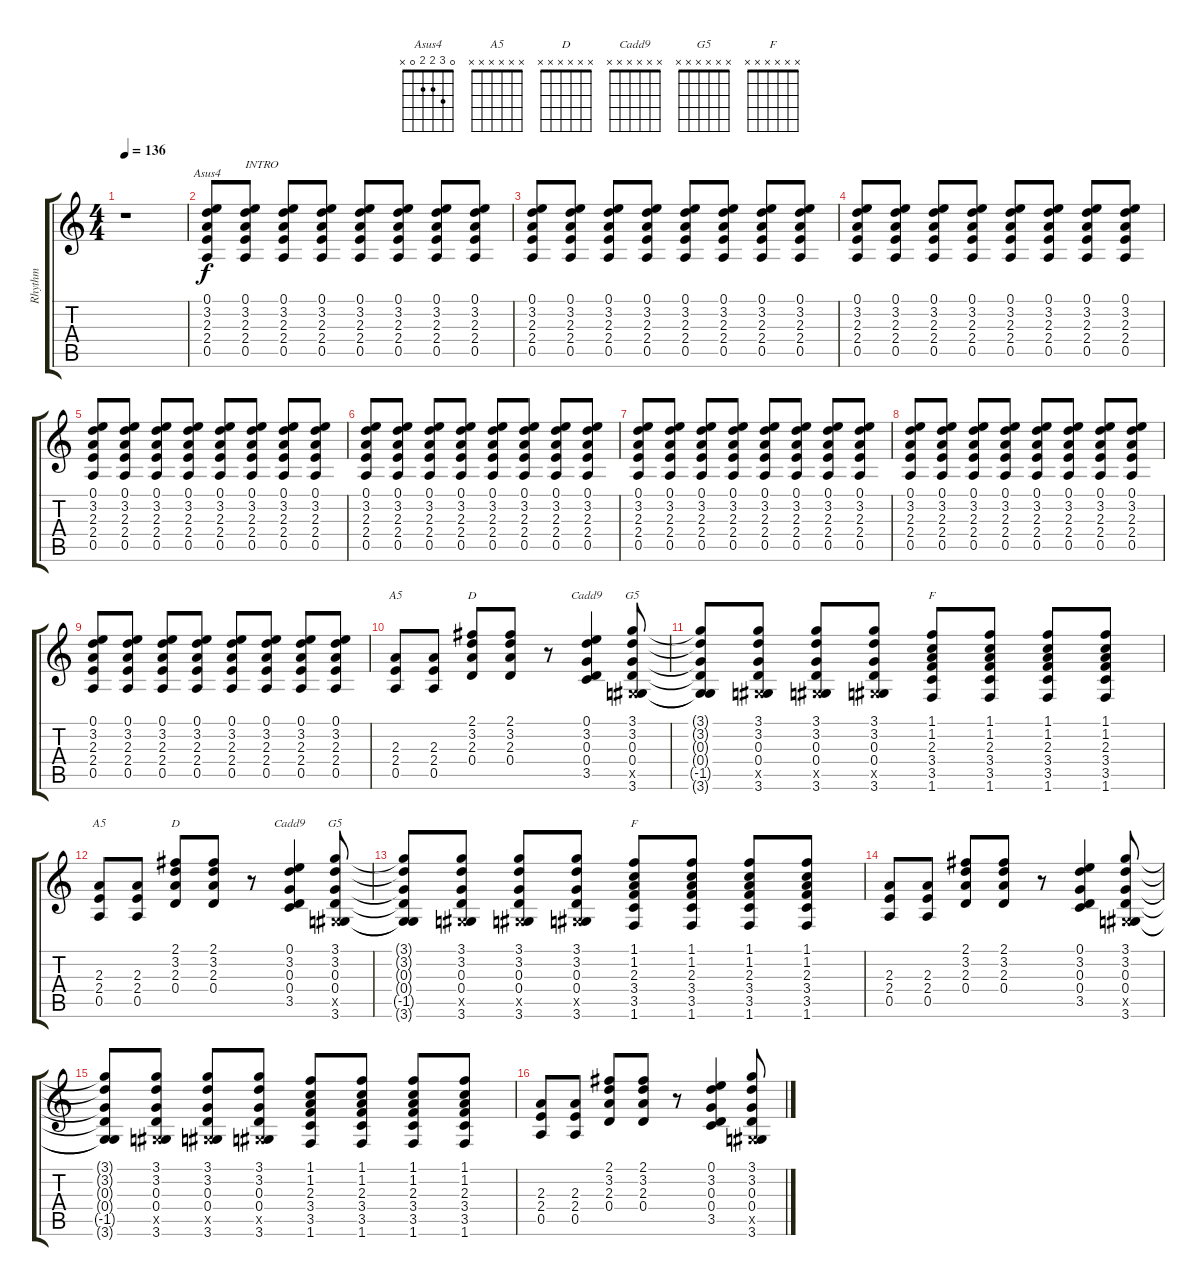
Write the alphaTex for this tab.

\track ("Rhythm" "Rhythm") {instrument distortionguitar}
\staff {score tabs}
\tuning (E4 B3 G3 D3 A2 E2) {hide}
\chord ("Asus4" 0 3 2 2 0 x)
\chord ("A5" x x 2 2 0 x)
\chord ("D" 2 3 2 0 x x)
\chord ("Cadd9" 0 3 0 0 3 x)
\chord ("G5" 3 3 0 0 x 3)
\chord ("F" 1 1 2 3 3 1)
\chord ("A5" x x x x x x) {firstfret 0}
\chord ("D" x x x x x x) {firstfret 0}
\chord ("Cadd9" x x x x x x) {firstfret 0}
\chord ("G5" x x x x x x) {firstfret 0}
\chord ("F" x x x x x x) {firstfret 0}
\ts (4 4)
\tempo 136
\clef g2
\ks c
r.1{dy f instrument distortionguitar} |
(0.1 3.2 2.3 2.4 0.5).8{ch "Asus4"} (0.1 3.2 2.3 2.4 0.5).8{txt "INTRO"} (0.1 3.2 2.3 2.4 0.5).8 (0.1 3.2 2.3 2.4 0.5).8 (0.1 3.2 2.3 2.4 0.5).8 (0.1 3.2 2.3 2.4 0.5).8 (0.1 3.2 2.3 2.4 0.5).8 (0.1 3.2 2.3 2.4 0.5).8 |
(0.1 3.2 2.3 2.4 0.5).8 (0.1 3.2 2.3 2.4 0.5).8 (0.1 3.2 2.3 2.4 0.5).8 (0.1 3.2 2.3 2.4 0.5).8 (0.1 3.2 2.3 2.4 0.5).8 (0.1 3.2 2.3 2.4 0.5).8 (0.1 3.2 2.3 2.4 0.5).8 (0.1 3.2 2.3 2.4 0.5).8 |
(0.1 3.2 2.3 2.4 0.5).8 (0.1 3.2 2.3 2.4 0.5).8 (0.1 3.2 2.3 2.4 0.5).8 (0.1 3.2 2.3 2.4 0.5).8 (0.1 3.2 2.3 2.4 0.5).8 (0.1 3.2 2.3 2.4 0.5).8 (0.1 3.2 2.3 2.4 0.5).8 (0.1 3.2 2.3 2.4 0.5).8 |
(0.1 3.2 2.3 2.4 0.5).8 (0.1 3.2 2.3 2.4 0.5).8 (0.1 3.2 2.3 2.4 0.5).8 (0.1 3.2 2.3 2.4 0.5).8 (0.1 3.2 2.3 2.4 0.5).8 (0.1 3.2 2.3 2.4 0.5).8 (0.1 3.2 2.3 2.4 0.5).8 (0.1 3.2 2.3 2.4 0.5).8 |
(0.1 3.2 2.3 2.4 0.5).8 (0.1 3.2 2.3 2.4 0.5).8 (0.1 3.2 2.3 2.4 0.5).8 (0.1 3.2 2.3 2.4 0.5).8 (0.1 3.2 2.3 2.4 0.5).8 (0.1 3.2 2.3 2.4 0.5).8 (0.1 3.2 2.3 2.4 0.5).8 (0.1 3.2 2.3 2.4 0.5).8 |
(0.1 3.2 2.3 2.4 0.5).8 (0.1 3.2 2.3 2.4 0.5).8 (0.1 3.2 2.3 2.4 0.5).8 (0.1 3.2 2.3 2.4 0.5).8 (0.1 3.2 2.3 2.4 0.5).8 (0.1 3.2 2.3 2.4 0.5).8 (0.1 3.2 2.3 2.4 0.5).8 (0.1 3.2 2.3 2.4 0.5).8 |
(0.1 3.2 2.3 2.4 0.5).8 (0.1 3.2 2.3 2.4 0.5).8 (0.1 3.2 2.3 2.4 0.5).8 (0.1 3.2 2.3 2.4 0.5).8 (0.1 3.2 2.3 2.4 0.5).8 (0.1 3.2 2.3 2.4 0.5).8 (0.1 3.2 2.3 2.4 0.5).8 (0.1 3.2 2.3 2.4 0.5).8 |
(0.1 3.2 2.3 2.4 0.5).8 (0.1 3.2 2.3 2.4 0.5).8 (0.1 3.2 2.3 2.4 0.5).8 (0.1 3.2 2.3 2.4 0.5).8 (0.1 3.2 2.3 2.4 0.5).8 (0.1 3.2 2.3 2.4 0.5).8 (0.1 3.2 2.3 2.4 0.5).8 (0.1 3.2 2.3 2.4 0.5).8 |
(2.3 2.4 0.5).8{ch "A5"} (2.3 2.4 0.5).8 (2.1 3.2 2.3 0.4).8{ch "D"} (2.1 3.2 2.3 0.4).8 r.8 (0.1 3.2 0.3 0.4 3.5).4{ch "Cadd9"} (3.1 3.2 0.3 0.4 -1.5{x} 3.6).8{ch "G5"} |
(3.1{t} 3.2{t} 0.3{t} 0.4{t} -1.5{t} 3.6{t}).8 (3.1 3.2 0.3 0.4 -1.5{x} 3.6).8 (3.1 3.2 0.3 0.4 -1.5{x} 3.6).8 (3.1 3.2 0.3 0.4 -1.5{x} 3.6).8 (1.1 1.2 2.3 3.4 3.5 1.6).8{ch "F"} (1.1 1.2 2.3 3.4 3.5 1.6).8 (1.1 1.2 2.3 3.4 3.5 1.6).8 (1.1 1.2 2.3 3.4 3.5 1.6).8 |
(2.3 2.4 0.5).8{ch "A5"} (2.3 2.4 0.5).8 (2.1 3.2 2.3 0.4).8{ch "D"} (2.1 3.2 2.3 0.4).8 r.8 (0.1 3.2 0.3 0.4 3.5).4{ch "Cadd9"} (3.1 3.2 0.3 0.4 -1.5{x} 3.6).8{ch "G5"} |
(3.1{t} 3.2{t} 0.3{t} 0.4{t} -1.5{t} 3.6{t}).8 (3.1 3.2 0.3 0.4 -1.5{x} 3.6).8 (3.1 3.2 0.3 0.4 -1.5{x} 3.6).8 (3.1 3.2 0.3 0.4 -1.5{x} 3.6).8 (1.1 1.2 2.3 3.4 3.5 1.6).8{ch "F"} (1.1 1.2 2.3 3.4 3.5 1.6).8 (1.1 1.2 2.3 3.4 3.5 1.6).8 (1.1 1.2 2.3 3.4 3.5 1.6).8 |
(2.3 2.4 0.5).8 (2.3 2.4 0.5).8 (2.1 3.2 2.3 0.4).8 (2.1 3.2 2.3 0.4).8 r.8 (0.1 3.2 0.3 0.4 3.5).4 (3.1 3.2 0.3 0.4 -1.5{x} 3.6).8 |
(3.1{t} 3.2{t} 0.3{t} 0.4{t} -1.5{t} 3.6{t}).8 (3.1 3.2 0.3 0.4 -1.5{x} 3.6).8 (3.1 3.2 0.3 0.4 -1.5{x} 3.6).8 (3.1 3.2 0.3 0.4 -1.5{x} 3.6).8 (1.1 1.2 2.3 3.4 3.5 1.6).8 (1.1 1.2 2.3 3.4 3.5 1.6).8 (1.1 1.2 2.3 3.4 3.5 1.6).8 (1.1 1.2 2.3 3.4 3.5 1.6).8 |
(2.3 2.4 0.5).8 (2.3 2.4 0.5).8 (2.1 3.2 2.3 0.4).8 (2.1 3.2 2.3 0.4).8 r.8 (0.1 3.2 0.3 0.4 3.5).4 (3.1 3.2 0.3 0.4 -1.5{x} 3.6).8
